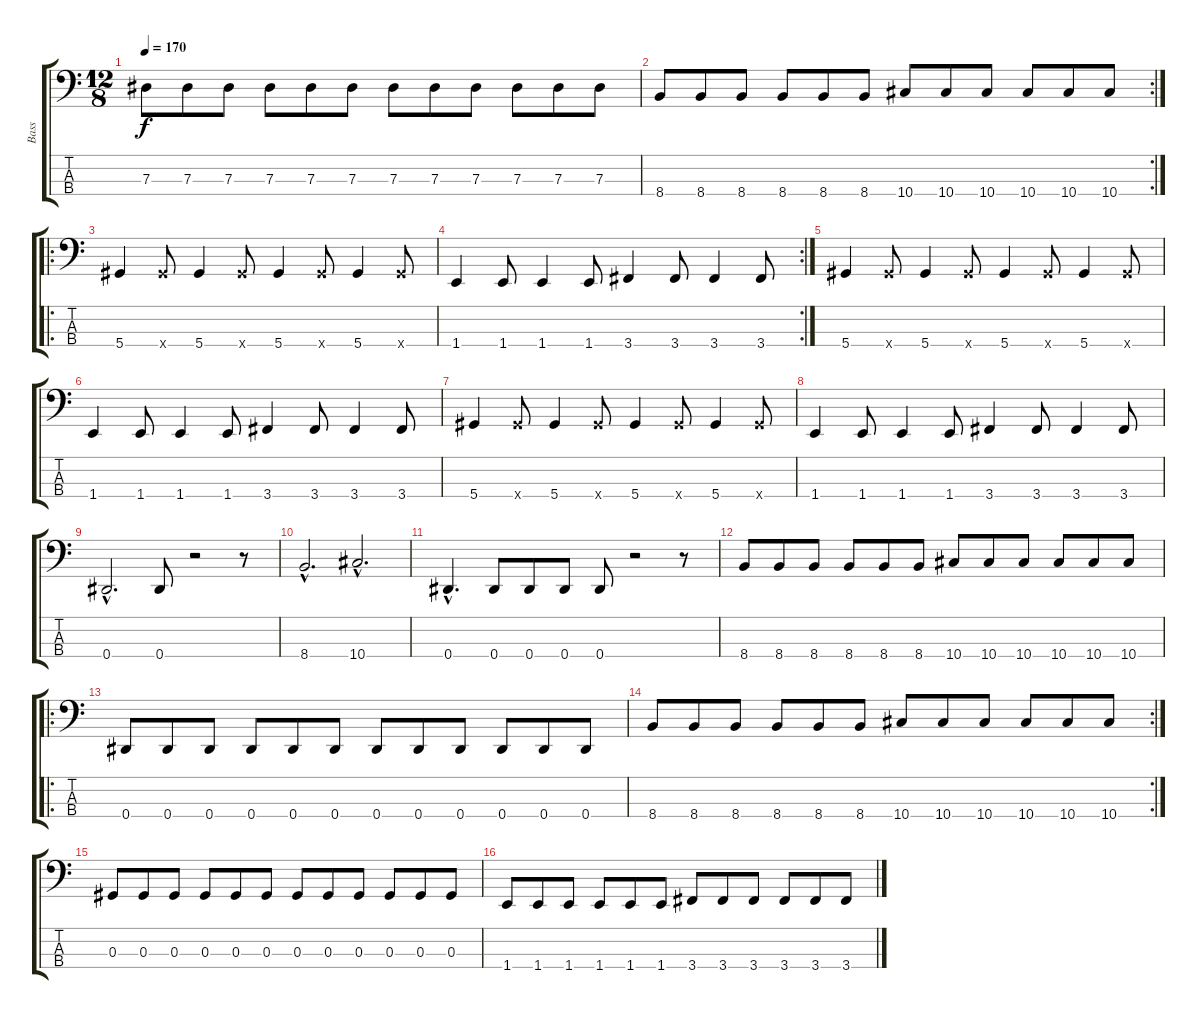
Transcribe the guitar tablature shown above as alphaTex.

\track ("Bass" "Bass") {instrument electricbassfinger}
\staff {score tabs}
\tuning (Gb2 Db2 Ab1 Eb1) {hide}
\ts (12 8)
\tempo 170
\clef f4
\ks c
7.3.8{dy f} 7.3.8 7.3.8 7.3.8 7.3.8 7.3.8 7.3.8 7.3.8 7.3.8 7.3.8 7.3.8 7.3.8 |
\rc 2
8.4.8 8.4.8 8.4.8 8.4.8 8.4.8 8.4.8 10.4.8 10.4.8 10.4.8 10.4.8 10.4.8 10.4.8 |
\ro
5.4.4 5.4{x}.8 5.4.4 5.4{x}.8 5.4.4 5.4{x}.8 5.4.4 5.4{x}.8 |
\rc 2
1.4.4 1.4.8 1.4.4 1.4.8 3.4.4 3.4.8 3.4.4 3.4.8 |
5.4.4 5.4{x}.8 5.4.4 5.4{x}.8 5.4.4 5.4{x}.8 5.4.4 5.4{x}.8 |
1.4.4 1.4.8 1.4.4 1.4.8 3.4.4 3.4.8 3.4.4 3.4.8 |
5.4.4 5.4{x}.8 5.4.4 5.4{x}.8 5.4.4 5.4{x}.8 5.4.4 5.4{x}.8 |
1.4.4 1.4.8 1.4.4 1.4.8 3.4.4 3.4.8 3.4.4 3.4.8 |
0.4{hac}.2{d} 0.4.8 r.2 r.8 |
8.4{hac}.2{d} 10.4{hac}.2{d} |
0.4{hac}.4{d} 0.4.8 0.4.8 0.4.8 0.4.8 r.2 r.8 |
8.4.8 8.4.8 8.4.8 8.4.8 8.4.8 8.4.8 10.4.8 10.4.8 10.4.8 10.4.8 10.4.8 10.4.8 |
\ro
0.4.8 0.4.8 0.4.8 0.4.8 0.4.8 0.4.8 0.4.8 0.4.8 0.4.8 0.4.8 0.4.8 0.4.8 |
\rc 2
8.4.8 8.4.8 8.4.8 8.4.8 8.4.8 8.4.8 10.4.8 10.4.8 10.4.8 10.4.8 10.4.8 10.4.8 |
0.3.8 0.3.8 0.3.8 0.3.8 0.3.8 0.3.8 0.3.8 0.3.8 0.3.8 0.3.8 0.3.8 0.3.8 |
1.4.8 1.4.8 1.4.8 1.4.8 1.4.8 1.4.8 3.4.8 3.4.8 3.4.8 3.4.8 3.4.8 3.4.8
